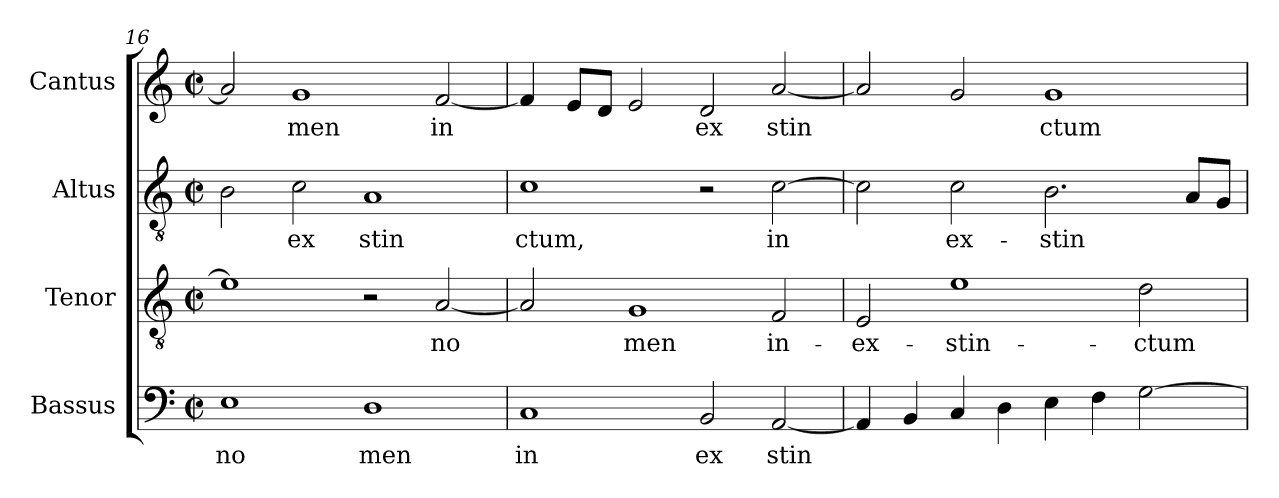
**kern	**text	**kern	**text	**kern	**text	**kern	**text
*part4	*part4	*part3	*part3	*part2	*part2	*part1	*part1
*staff4	*staff4	*staff3	*staff3	*staff2	*staff2	*staff1	*staff1
*I"Bassus	*	*I"Tenor	*	*I"Altus	*	*I"Cantus	*
*clefF4	*	*clefGv2	*	*clefGv2	*	*clefG2	*
*k[]	*	*k[]	*	*k[]	*	*k[]	*
*C:	*	*C:	*	*C:	*	*C:	*
*M2/2	*	*M2/2	*	*M2/2	*	*M2/2	*
*met(c|)	*	*met(c|)	*	*met(c|)	*	*met(c|)	*
=16	=16	=16	=16	=16	=16	=16	=16
!	!LO:LY:b	!	!LO:LY:b	!	!LO:LY:b	!	!LO:LY:b
1E	no	1e]	.	2B\	.	2a/]	.
!	!	!	!	!	!LO:LY:b	!	!LO:LY:b
.	.	.	.	2c\	ex	1g	men
!	!LO:LY:b	!	!	!	!LO:LY:b	!	!
1D	men	2r	.	1A	stin	.	.
!	!	!	!LO:LY:b	!	!	!	!LO:LY:b
.	.	[<2A/	no-	.	.	[<2f/	in
=17	=17	=17	=17	=17	=17	=17	=17
!	!LO:LY:b	!	!LO:LY:b	!	!LO:LY:b	!	!LO:LY:b
1C	in	2A/]	--	1c	ctum,	4f/]	.
!	!	!	!	!	!	!	!LO:LY:b
.	.	.	.	.	.	8e/L	.
!	!	!	!	!	!	!	!LO:LY:b
.	.	.	.	.	.	8d/J	.
!	!	!	!LO:LY:b	!	!	!	!LO:LY:b
.	.	1G	-men	.	.	2e/	.
!	!LO:LY:b	!	!	!	!	!	!LO:LY:b
2BB/	ex	.	.	2r	.	2d/	ex
!	!LO:LY:b	!	!LO:LY:b	!	!LO:LY:b	!	!LO:LY:b
[>2AA/	stin	2F/	in-	[>2c\	in	[>2a/	stin
!!LO:PB:g=z
=18	=18	=18	=18	=18	=18	=18	=18
!	!LO:LY:b	!	!LO:LY:b	!	!LO:LY:b	!	!LO:LY:b
4AA/]	.	2E/	-ex-	2c\]	.	2a/]	.
!	!LO:LY:b	!	!	!	!	!	!
4BB/	.	.	.	.	.	.	.
!	!LO:LY:b	!	!LO:LY:b	!	!LO:LY:b	!	!LO:LY:b
4C/	.	1e	-stin-	2c\	ex-	2g/	.
!	!LO:LY:b	!	!	!	!	!	!
4D\	.	.	.	.	.	.	.
!	!LO:LY:b	!	!	!	!LO:LY:b	!	!LO:LY:b
4E\	.	.	.	2.B\	-stin-	1g	ctum
!	!LO:LY:b	!	!	!	!	!	!
4F\	.	.	.	.	.	.	.
!	!LO:LY:b	!	!LO:LY:b	!	!	!	!
[>2G\	.	2d\	-ctum	.	.	.	.
!	!	!	!	!	!LO:LY:b	!	!
.	.	.	.	8A/L	--	.	.
!	!	!	!	!	!LO:LY:b	!	!
.	.	.	.	8G/J	--	.	.
=	=	=	=	=	=	=	=
*-	*-	*-	*-	*-	*-	*-	*-
